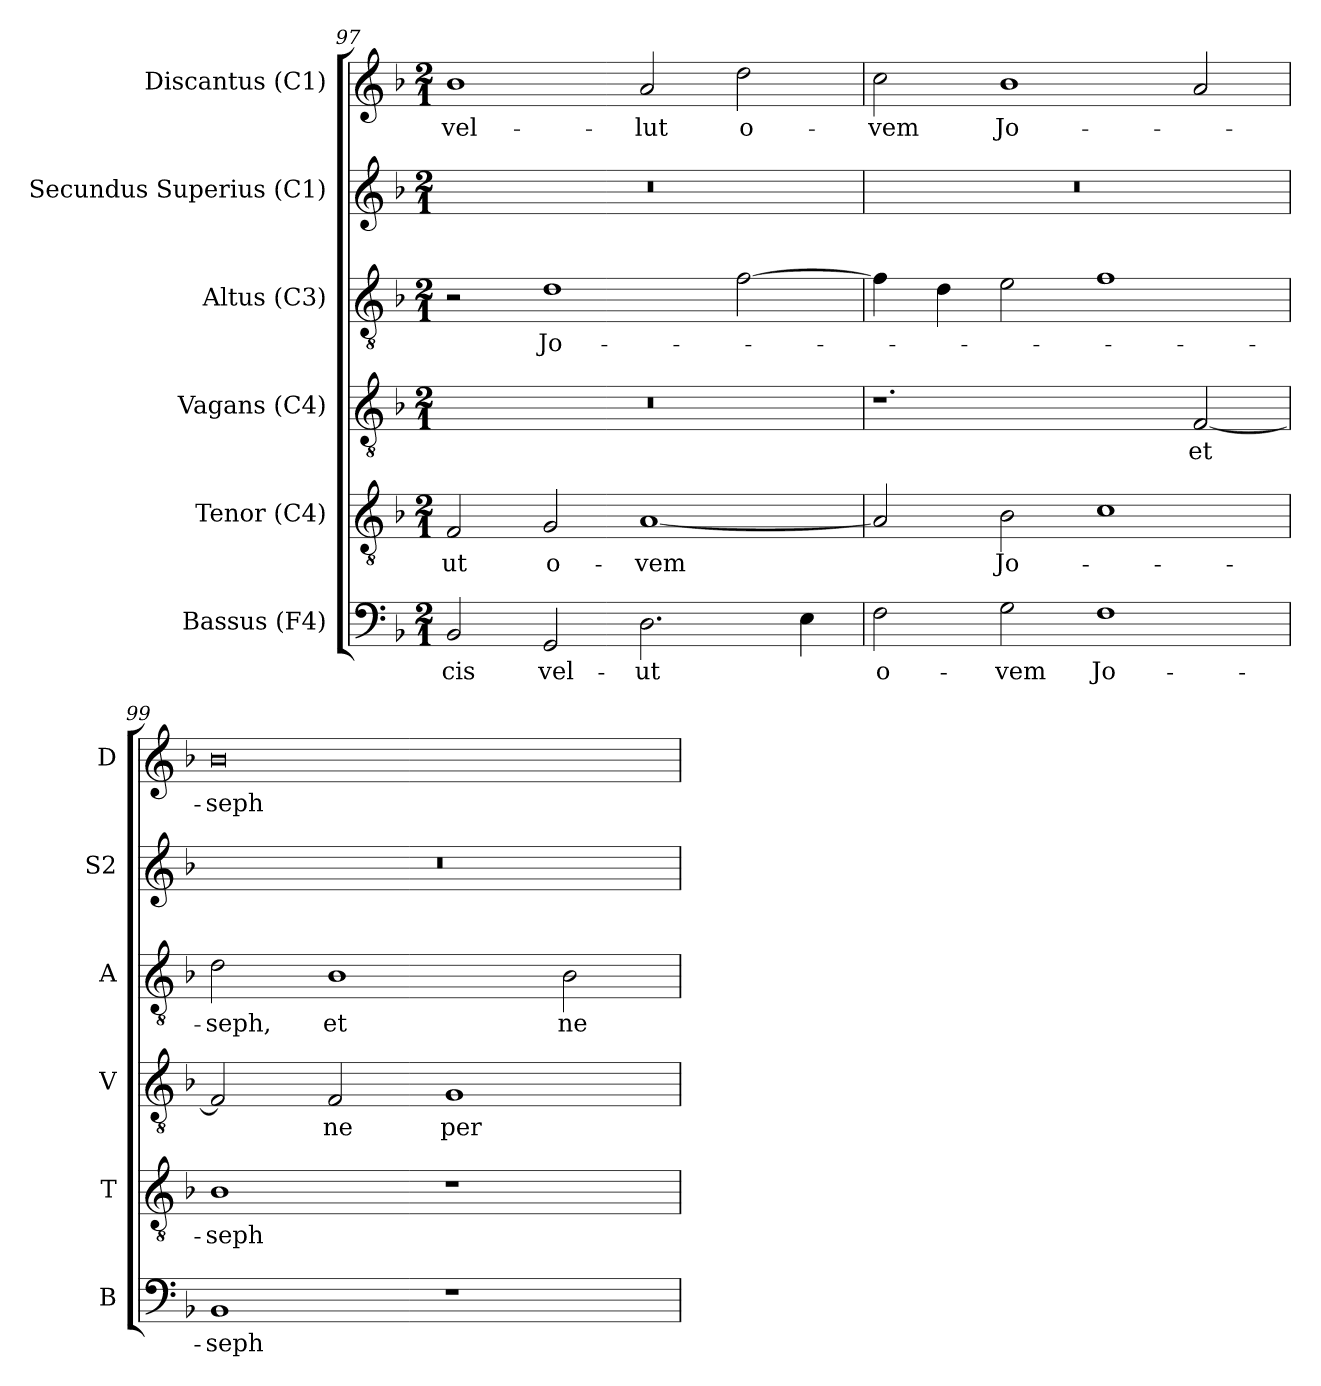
**kern	**text	**kern	**text	**kern	**text	**kern	**text	**kern	**kern	**text
*part6	*part6	*part5	*part5	*part4	*part4	*part3	*part3	*part2	*part1	*part1
*staff6	*staff6	*staff5	*staff5	*staff4	*staff4	*staff3	*staff3	*staff2	*staff1	*staff1
*I"Bassus (F4)	*	*I"Tenor (C4)	*	*I"Vagans (C4)	*	*I"Altus (C3)	*	*I"Secundus Superius (C1)	*I"Discantus (C1)	*
*I'B	*	*I'T	*	*I'V	*	*I'A	*	*I'S2	*I'D	*
*clefF4	*	*clefGv2	*	*clefGv2	*	*clefGv2	*	*clefG2	*clefG2	*
*	*	*	*	*ITrd7c12	*	*	*	*	*	*
*k[b-]	*	*k[b-]	*	*k[b-]	*	*k[b-]	*	*k[b-]	*k[b-]	*
*F:	*	*F:	*	*F:	*	*F:	*	*F:	*F:	*
*M2/1	*	*M2/1	*	*M2/1	*	*M2/1	*	*M2/1	*M2/1	*
=97	=97	=97	=97	=97	=97	=97	=97	=97	=97	=97
!	!LO:LY:b:color=#000000	!	!	!	!	!	!	!	!	!
!	!	!	!LO:LY:b:color=#000000	!LO:N:vis=1	!	!	!	!LO:N:vis=1	!	!
!	!	!	!	!	!	!	!	!	!	!LO:LY:b:color=#000000
2BB-i/	-cis	2Fi/	-ut	0r	.	2r	.	0r	1b-i	vel-
!	!LO:LY:b:color=#000000	!	!	!	!	!	!	!	!	!
!	!	!	!LO:LY:b:color=#000000	!	!	!	!	!	!	!
!	!	!	!	!	!	!	!LO:LY:b:color=#000000	!	!	!
2GGi/	vel-	2Gi/	o-	.	.	1di	Jo-	.	.	.
!	!LO:LY:b:color=#000000	!	!	!	!	!	!	!	!	!
!	!	!	!LO:LY:b:color=#000000	!	!	!	!	!	!	!
!	!	!	!	!	!	!	!	!	!	!LO:LY:b:color=#000000
2.Di\	-ut	[1Ai	-vem	.	.	.	.	.	2ai/	-lut
!	!	!	!	!	!	!	!	!	!	!LO:LY:b:color=#000000
.	.	.	.	.	.	[2fi\	.	.	2ddi\	o-
4Ei\	.	.	.	.	.	.	.	.	.	.
=98	=98	=98	=98	=98	=98	=98	=98	=98	=98	=98
!	!LO:LY:b:color=#000000	!	!	!	!	!	!	!LO:N:vis=1	!	!
!	!	!	!	!	!	!	!	!	!	!LO:LY:b:color=#000000
2Fi\	o-	2Ai/]	.	1.r	.	4fi\]	.	0r	2cci\	-vem
.	.	.	.	.	.	4di\	.	.	.	.
!	!LO:LY:b:color=#000000	!	!	!	!	!	!	!	!	!
!	!	!	!LO:LY:b:color=#000000	!	!	!	!	!	!	!
!	!	!	!	!	!	!	!	!	!	!LO:LY:b:color=#000000
2Gi\	-vem	2B-i\	Jo-	.	.	2ei\	.	.	1b-i	Jo-
!	!LO:LY:b:color=#000000	!	!	!	!	!	!	!	!	!
1Fi	Jo-	1ci	.	.	.	1fi	.	.	.	.
!	!	!	!	!	!LO:LY:b:color=#000000	!	!	!	!	!
.	.	.	.	[2FFi/	et	.	.	.	2ai/	.
=99	=99	=99	=99	=99	=99	=99	=99	=99	=99	=99
!	!LO:LY:b:color=#000000	!	!	!	!	!	!	!	!	!
!	!	!	!LO:LY:b:color=#000000	!	!	!	!	!	!	!
!	!	!	!	!	!	!	!LO:LY:b:color=#000000	!LO:N:vis=1	!	!
!	!	!	!	!	!	!	!	!	!	!LO:LY:b:color=#000000
1BB-i	-seph	1B-i	-seph	2FFi/]	.	2di\	-seph,	0r	0b-i	-seph
!	!	!	!	!	!LO:LY:b:color=#000000	!	!	!	!	!
!	!	!	!	!	!	!	!LO:LY:b:color=#000000	!	!	!
.	.	.	.	2FFi/	ne	1B-i	et	.	.	.
!	!	!	!	!	!LO:LY:b:color=#000000	!	!	!	!	!
1r	.	1r	.	1GGi	per-	.	.	.	.	.
!	!	!	!	!	!	!	!LO:LY:b:color=#000000	!	!	!
.	.	.	.	.	.	2B-i\	ne	.	.	.
=	=	=	=	=	=	=	=	=	=	=
*-	*-	*-	*-	*-	*-	*-	*-	*-	*-	*-
